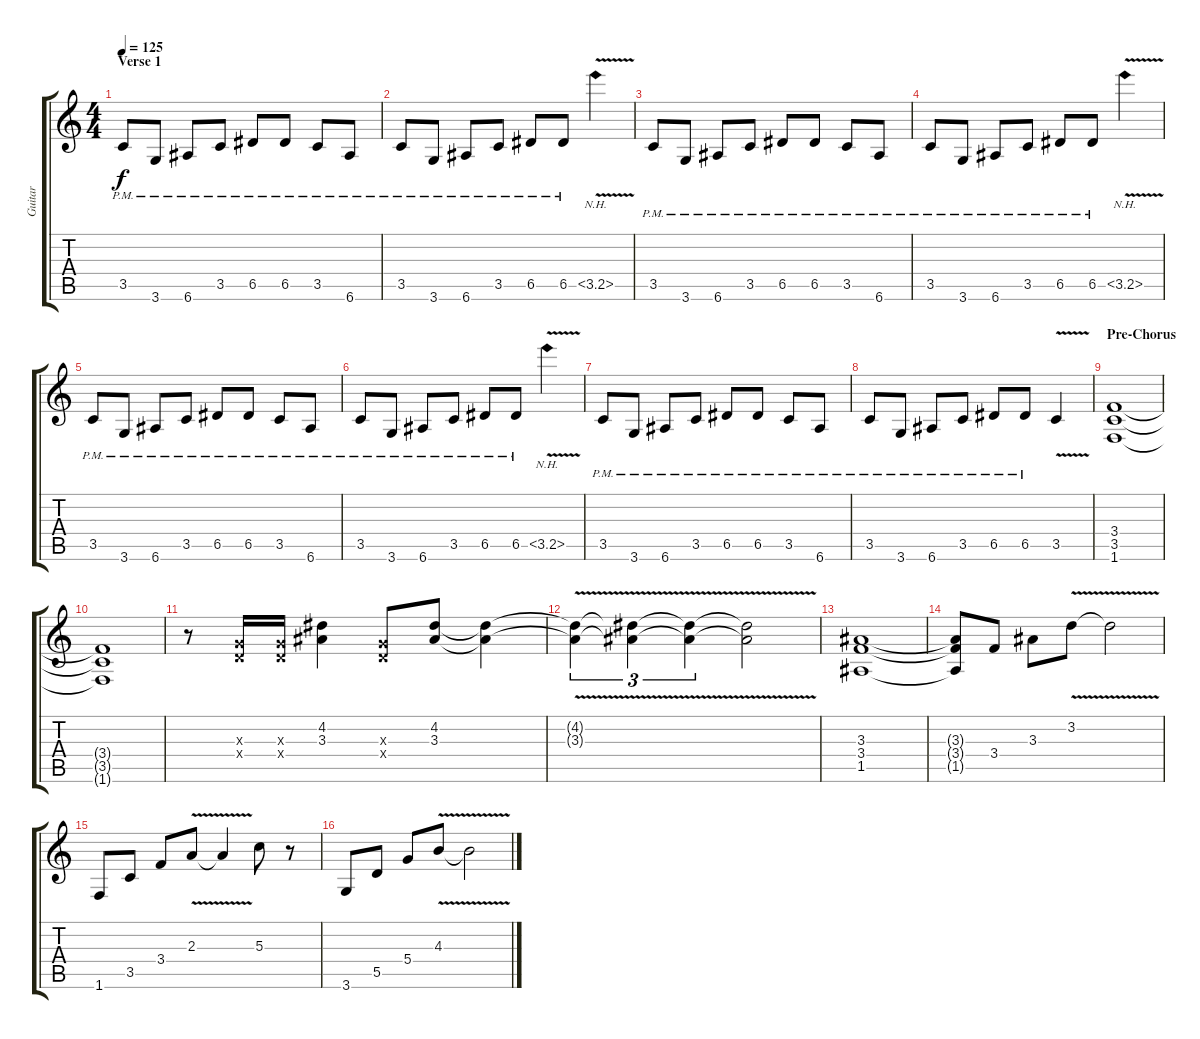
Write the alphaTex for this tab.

\track ("Guitar" "Guitar") {instrument distortionguitar}
\staff {score tabs}
\tuning (E4 B3 G3 D3 A2 E2) {hide}
\ts (4 4)
\section ("" "Verse 1")
\tempo 125
\clef g2
\ks c
3.5{pm}.8{dy f} 3.6{pm}.8 6.6{pm}.8 3.5{pm}.8 6.5{pm}.8 6.5{pm}.8 3.5{pm}.8 6.6{pm}.8 |
3.5{pm}.8 3.6{pm}.8 6.6{pm}.8 3.5{pm}.8 6.5{pm}.8 6.5{pm}.8 3.5{nh v}.4 |
3.5{pm}.8 3.6{pm}.8 6.6{pm}.8 3.5{pm}.8 6.5{pm}.8 6.5{pm}.8 3.5{pm}.8 6.6{pm}.8 |
3.5{pm}.8 3.6{pm}.8 6.6{pm}.8 3.5{pm}.8 6.5{pm}.8 6.5{pm}.8 3.5{nh v}.4 |
3.5{pm}.8 3.6{pm}.8 6.6{pm}.8 3.5{pm}.8 6.5{pm}.8 6.5{pm}.8 3.5{pm}.8 6.6{pm}.8 |
3.5{pm}.8 3.6{pm}.8 6.6{pm}.8 3.5{pm}.8 6.5{pm}.8 6.5{pm}.8 3.5{nh v}.4 |
3.5{pm}.8 3.6{pm}.8 6.6{pm}.8 3.5{pm}.8 6.5{pm}.8 6.5{pm}.8 3.5{pm}.8 6.6{pm}.8 |
3.5{pm}.8 3.6{pm}.8 6.6{pm}.8 3.5{pm}.8 6.5{pm}.8 6.5{pm}.8 3.5{v}.4 |
\section ("" "Pre-Chorus")
(3.4 3.5 1.6).1 |
(3.4{t} 3.5{t} 1.6{t}).1 |
r.8 (0.3{x} 0.4{x}).16 (0.3{x} 0.4{x}).16 (4.2 3.3).4 (0.3{x} 0.4{x}).8 (4.2 3.3).8 (4.2{t} 3.3{t}).4 |
(4.2{v t} 3.3{v t}).4{tu (3 2)} (4.2{v t} 3.3{v t}).4{tu (3 2)} (4.2{v t} 3.3{v t}).4{tu (3 2)} (4.2{v t} 3.3{v t}).2 |
(3.3 3.4 1.5).1 |
(3.3{t} 3.4{t} 1.5{t}).8 3.4.8 3.3.8 3.2{v}.8 3.2{v t}.2 |
1.6.8 3.5.8 3.4.8 2.3{v}.8 2.3{v t}.4 5.3.8 r.8 |
3.6.8 5.5.8 5.4.8 4.3{v}.8 4.3{v t}.2
